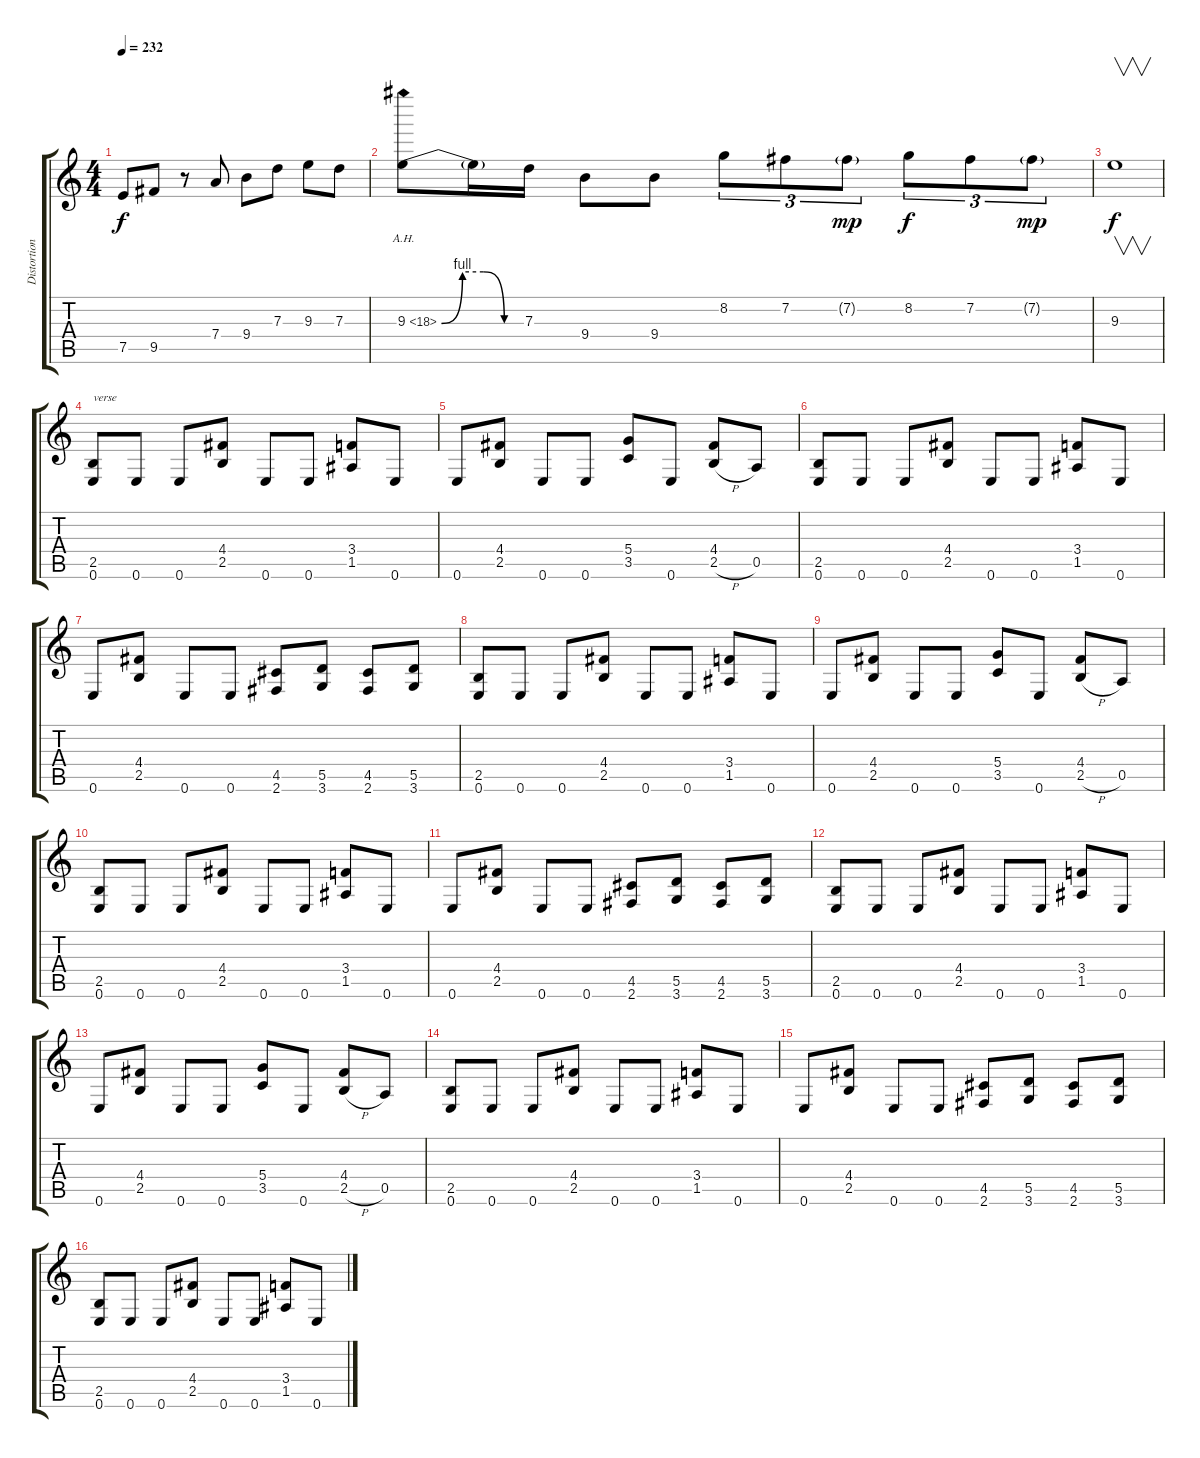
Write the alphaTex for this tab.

\track ("Distortion Guitar" "Distortion") {instrument distortionguitar}
\staff {score tabs}
\tuning (E4 B3 G3 D3 A2 E2) {hide}
\ts (4 4)
\tempo 232
\clef g2
\ks c
7.5.8{dy f} 9.5.8 r.8 7.4.8 9.4.8 7.3.8 9.3.8 7.3.8 |
9.3{be (custom 0 0 15 4 30 4 45 0 60 0) ah 9}.8 9.3{t}.16 7.3.16 9.4.8 9.4.8 8.2.8{tu (3 2)} 7.2.8{tu (3 2)} 7.2{g}.8{tu (3 2) dy mp} 8.2.8{tu (3 2) dy f} 7.2.8{tu (3 2)} 7.2{g}.8{tu (3 2) dy mp} |
9.3.1{v dy f} |
(2.5 0.6).8{txt "verse"} 0.6.8 0.6.8 (4.4 2.5).8 0.6.8 0.6.8 (3.4 1.5).8 0.6.8 |
0.6.8 (4.4 2.5).8 0.6.8 0.6.8 (5.4 3.5).8 0.6.8 (4.4 2.5{h}).8 0.5.8 |
(2.5 0.6).8 0.6.8 0.6.8 (4.4 2.5).8 0.6.8 0.6.8 (3.4 1.5).8 0.6.8 |
0.6.8 (4.4 2.5).8 0.6.8 0.6.8 (4.5 2.6).8 (5.5 3.6).8 (4.5 2.6).8 (5.5 3.6).8 |
(2.5 0.6).8 0.6.8 0.6.8 (4.4 2.5).8 0.6.8 0.6.8 (3.4 1.5).8 0.6.8 |
0.6.8 (4.4 2.5).8 0.6.8 0.6.8 (5.4 3.5).8 0.6.8 (4.4 2.5{h}).8 0.5.8 |
(2.5 0.6).8 0.6.8 0.6.8 (4.4 2.5).8 0.6.8 0.6.8 (3.4 1.5).8 0.6.8 |
0.6.8 (4.4 2.5).8 0.6.8 0.6.8 (4.5 2.6).8 (5.5 3.6).8 (4.5 2.6).8 (5.5 3.6).8 |
(2.5 0.6).8 0.6.8 0.6.8 (4.4 2.5).8 0.6.8 0.6.8 (3.4 1.5).8 0.6.8 |
0.6.8 (4.4 2.5).8 0.6.8 0.6.8 (5.4 3.5).8 0.6.8 (4.4 2.5{h}).8 0.5.8 |
(2.5 0.6).8 0.6.8 0.6.8 (4.4 2.5).8 0.6.8 0.6.8 (3.4 1.5).8 0.6.8 |
0.6.8 (4.4 2.5).8 0.6.8 0.6.8 (4.5 2.6).8 (5.5 3.6).8 (4.5 2.6).8 (5.5 3.6).8 |
(2.5 0.6).8 0.6.8 0.6.8 (4.4 2.5).8 0.6.8 0.6.8 (3.4 1.5).8 0.6.8
